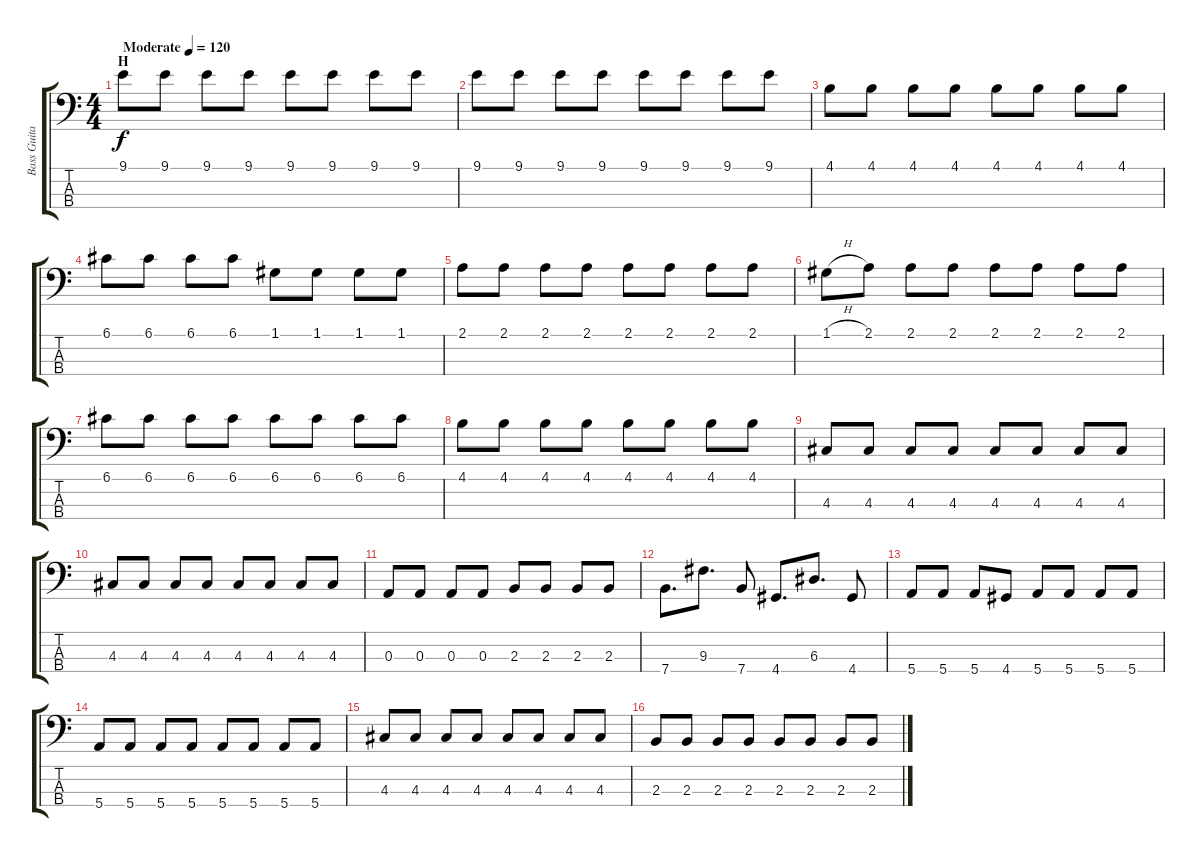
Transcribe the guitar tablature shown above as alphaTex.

\track ("Bass Guitar" "Bass Guita") {instrument electricbassfinger}
\staff {score tabs}
\tuning (G2 D2 A1 E1) {hide}
\ts (4 4)
\section ("" "H")
\tempo (120 "Moderate")
\tempo 126
\tempo (120 "Moderate")
\clef f4
\ks c
9.1.8{dy f instrument electricbassfinger} 9.1.8 9.1.8 9.1.8 9.1.8 9.1.8 9.1.8 9.1.8 |
9.1.8 9.1.8 9.1.8 9.1.8 9.1.8 9.1.8 9.1.8 9.1.8 |
4.1.8 4.1.8 4.1.8 4.1.8 4.1.8 4.1.8 4.1.8 4.1.8 |
6.1.8 6.1.8 6.1.8 6.1.8 1.1.8 1.1.8 1.1.8 1.1.8 |
2.1.8 2.1.8 2.1.8 2.1.8 2.1.8 2.1.8 2.1.8 2.1.8 |
1.1{h}.8 2.1.8 2.1.8 2.1.8 2.1.8 2.1.8 2.1.8 2.1.8 |
6.1.8 6.1.8 6.1.8 6.1.8 6.1.8 6.1.8 6.1.8 6.1.8 |
4.1.8 4.1.8 4.1.8 4.1.8 4.1.8 4.1.8 4.1.8 4.1.8 |
4.3.8 4.3.8 4.3.8 4.3.8 4.3.8 4.3.8 4.3.8 4.3.8 |
4.3.8 4.3.8 4.3.8 4.3.8 4.3.8 4.3.8 4.3.8 4.3.8 |
0.3.8 0.3.8 0.3.8 0.3.8 2.3.8 2.3.8 2.3.8 2.3.8 |
7.4.8{d} 9.3.8{d} 7.4.8 4.4.8{d} 6.3.8{d} 4.4.8 |
5.4.8 5.4.8 5.4.8 4.4.8 5.4.8 5.4.8 5.4.8 5.4.8 |
5.4.8 5.4.8 5.4.8 5.4.8 5.4.8 5.4.8 5.4.8 5.4.8 |
4.3.8 4.3.8 4.3.8 4.3.8 4.3.8 4.3.8 4.3.8 4.3.8 |
2.3.8 2.3.8 2.3.8 2.3.8 2.3.8 2.3.8 2.3.8 2.3.8
